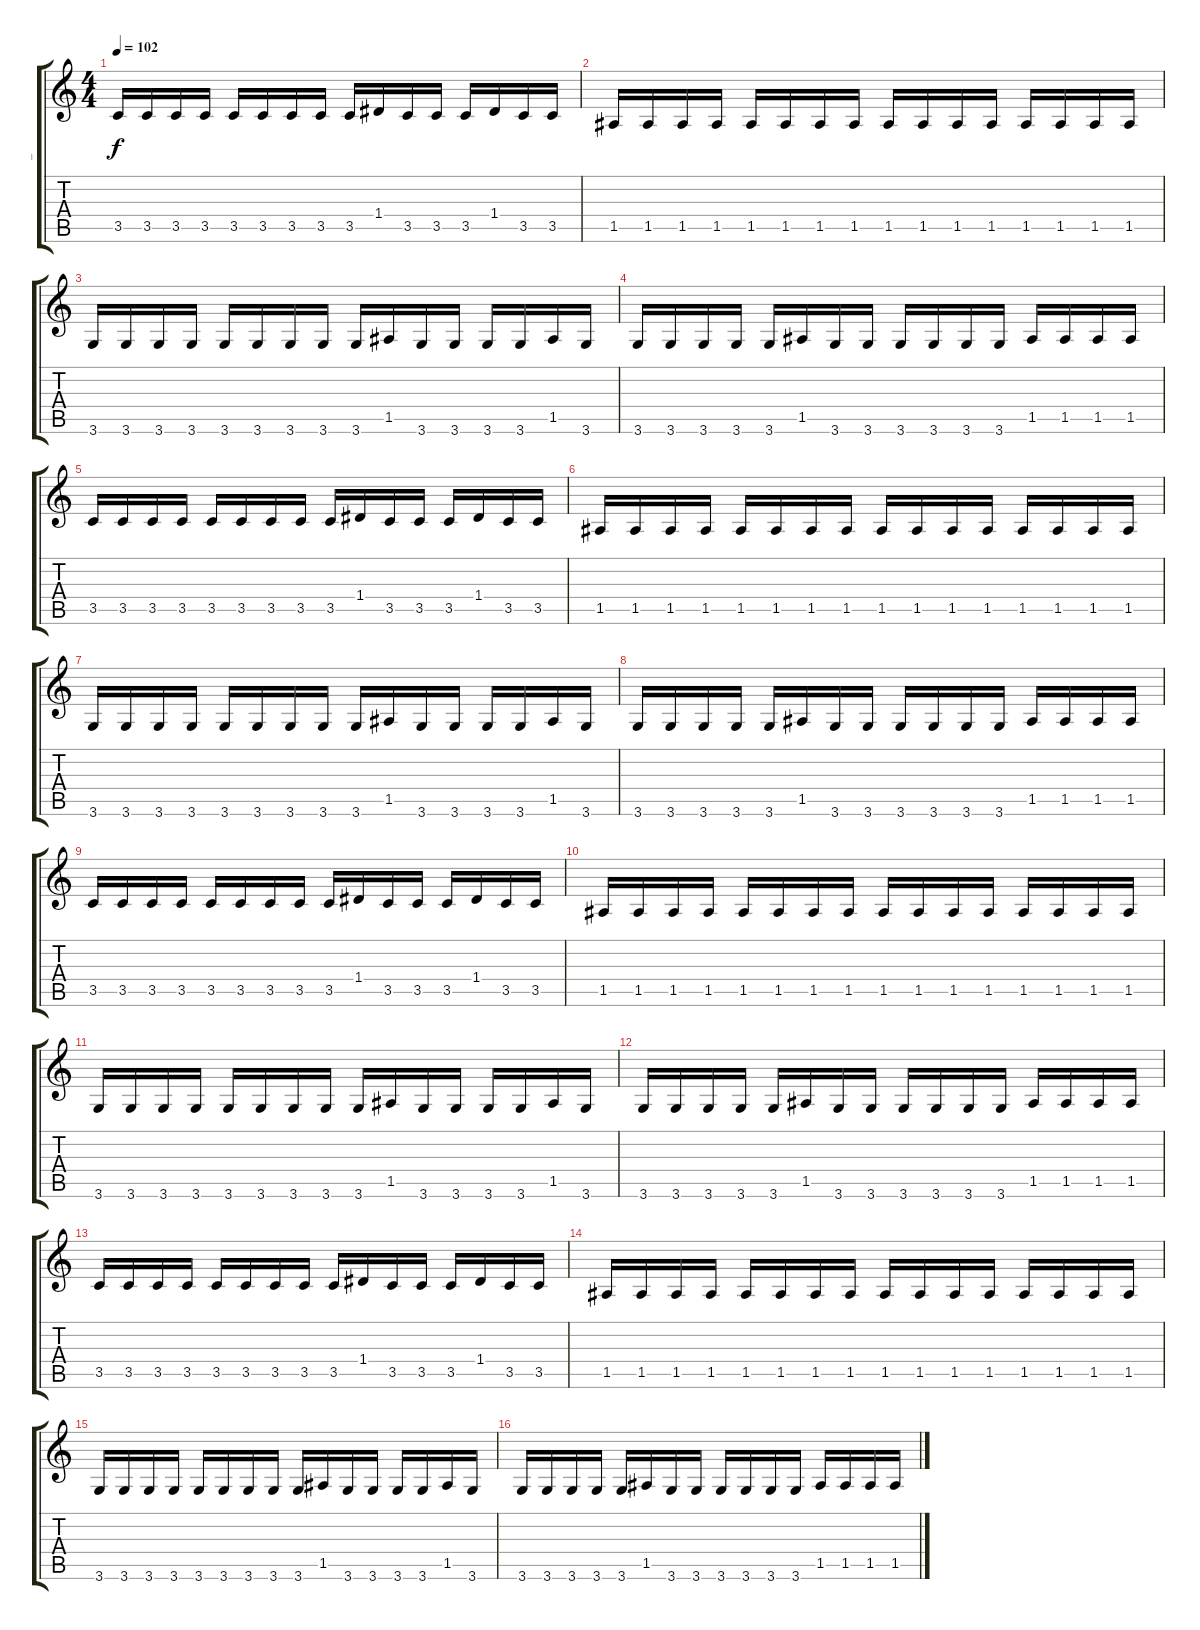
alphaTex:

\track ("_" "_") {instrument synthbass1}
\staff {score tabs}
\tuning (E4 B3 G3 D3 A2 E2) {hide}
\ts (4 4)
\tempo 102
\clef g2
\ks c
3.5.16{dy f} 3.5.16 3.5.16 3.5.16 3.5.16 3.5.16 3.5.16 3.5.16 3.5.16 1.4.16 3.5.16 3.5.16 3.5.16 1.4.16 3.5.16 3.5.16 |
1.5.16 1.5.16 1.5.16 1.5.16 1.5.16 1.5.16 1.5.16 1.5.16 1.5.16 1.5.16 1.5.16 1.5.16 1.5.16 1.5.16 1.5.16 1.5.16 |
3.6.16 3.6.16 3.6.16 3.6.16 3.6.16 3.6.16 3.6.16 3.6.16 3.6.16 1.5.16 3.6.16 3.6.16 3.6.16 3.6.16 1.5.16 3.6.16 |
3.6.16 3.6.16 3.6.16 3.6.16 3.6.16 1.5.16 3.6.16 3.6.16 3.6.16 3.6.16 3.6.16 3.6.16 1.5.16 1.5.16 1.5.16 1.5.16 |
3.5.16 3.5.16 3.5.16 3.5.16 3.5.16 3.5.16 3.5.16 3.5.16 3.5.16 1.4.16 3.5.16 3.5.16 3.5.16 1.4.16 3.5.16 3.5.16 |
1.5.16 1.5.16 1.5.16 1.5.16 1.5.16 1.5.16 1.5.16 1.5.16 1.5.16 1.5.16 1.5.16 1.5.16 1.5.16 1.5.16 1.5.16 1.5.16 |
3.6.16 3.6.16 3.6.16 3.6.16 3.6.16 3.6.16 3.6.16 3.6.16 3.6.16 1.5.16 3.6.16 3.6.16 3.6.16 3.6.16 1.5.16 3.6.16 |
3.6.16 3.6.16 3.6.16 3.6.16 3.6.16 1.5.16 3.6.16 3.6.16 3.6.16 3.6.16 3.6.16 3.6.16 1.5.16 1.5.16 1.5.16 1.5.16 |
3.5.16 3.5.16 3.5.16 3.5.16 3.5.16 3.5.16 3.5.16 3.5.16 3.5.16 1.4.16 3.5.16 3.5.16 3.5.16 1.4.16 3.5.16 3.5.16 |
1.5.16 1.5.16 1.5.16 1.5.16 1.5.16 1.5.16 1.5.16 1.5.16 1.5.16 1.5.16 1.5.16 1.5.16 1.5.16 1.5.16 1.5.16 1.5.16 |
3.6.16 3.6.16 3.6.16 3.6.16 3.6.16 3.6.16 3.6.16 3.6.16 3.6.16 1.5.16 3.6.16 3.6.16 3.6.16 3.6.16 1.5.16 3.6.16 |
3.6.16 3.6.16 3.6.16 3.6.16 3.6.16 1.5.16 3.6.16 3.6.16 3.6.16 3.6.16 3.6.16 3.6.16 1.5.16 1.5.16 1.5.16 1.5.16 |
3.5.16 3.5.16 3.5.16 3.5.16 3.5.16 3.5.16 3.5.16 3.5.16 3.5.16 1.4.16 3.5.16 3.5.16 3.5.16 1.4.16 3.5.16 3.5.16 |
1.5.16 1.5.16 1.5.16 1.5.16 1.5.16 1.5.16 1.5.16 1.5.16 1.5.16 1.5.16 1.5.16 1.5.16 1.5.16 1.5.16 1.5.16 1.5.16 |
3.6.16 3.6.16 3.6.16 3.6.16 3.6.16 3.6.16 3.6.16 3.6.16 3.6.16 1.5.16 3.6.16 3.6.16 3.6.16 3.6.16 1.5.16 3.6.16 |
3.6.16 3.6.16 3.6.16 3.6.16 3.6.16 1.5.16 3.6.16 3.6.16 3.6.16 3.6.16 3.6.16 3.6.16 1.5.16 1.5.16 1.5.16 1.5.16
